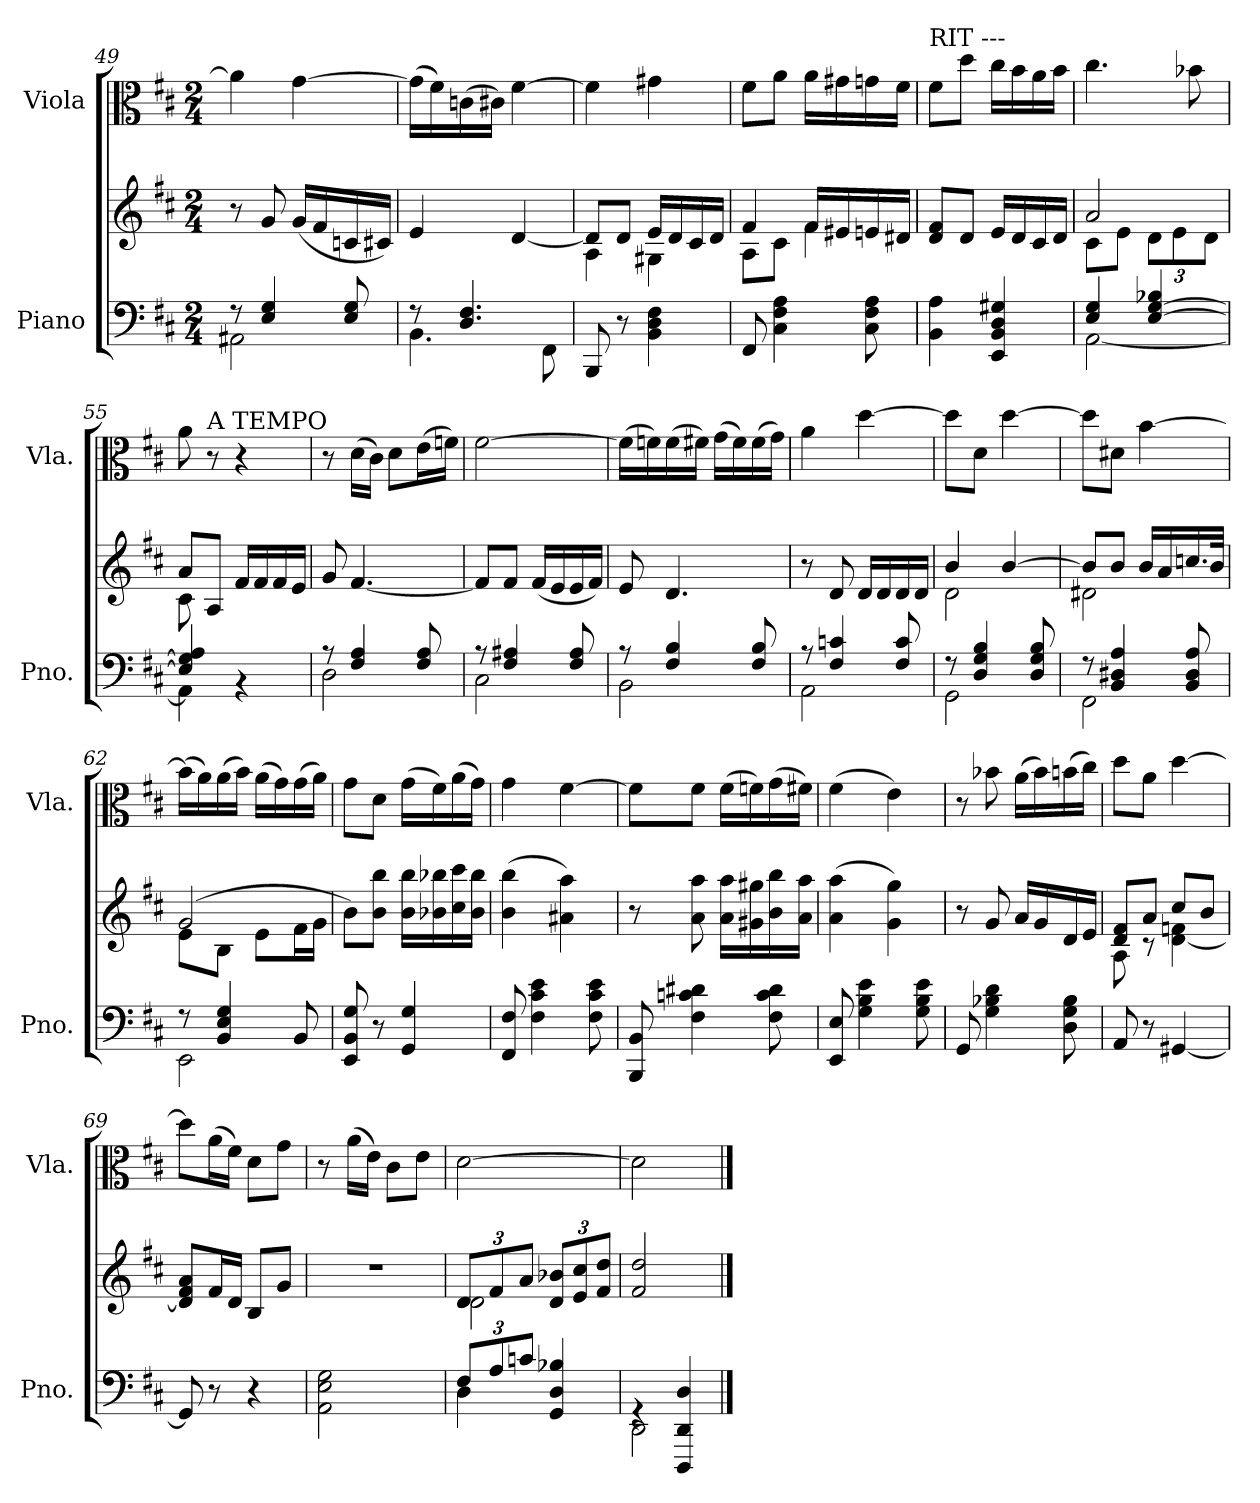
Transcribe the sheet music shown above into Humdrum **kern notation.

**kern	**kern	**kern
*part2	*part2	*part1
*staff3	*staff2	*staff1
*I"Piano	*	*I"Viola
*I'Pno.	*	*I'Vla.
*clefF4	*clefG2	*clefC3
*k[f#c#]	*k[f#c#]	*k[f#c#]
*M2/4	*M2/4	*M2/4
=49	=49	=49
*^	*	*
8r	2AA#X\	8r	4a\]
4E/ 4G/	.	8g/	.
.	.	(16g/LL	[4g\
.	.	16f#/	.
8E/ 8G/	.	16cn/	.
.	.	16c#X/JJ)	.
!!LO:LB:g=z
=50	=50	=50	=50
8r	4.BB\	4e/	(16g\LL]
.	.	.	16f#\)
4.D/ 4.F#/	.	.	(16cn\
.	.	.	16c#X\JJ)
.	.	[4d/	[4f#\
.	8FF#\	.	.
*v	*v	*	*
=51	=51	=51
*	*^	*
8BBB/	8d/L]	4A\	4f#\]
8r	8d/J	.	.
4BB\ 4D\ 4F#\	16e/LL	4G#X\	4g#X\
.	16d/	.	.
.	16c#/	.	.
.	16d/JJ	.	.
=52	=52	=52	=52
8FF#/	4f#/	8A\L	8f#\L
4C#\ 4F#\ 4A\	.	8c#\J	8a\J
.	16f#/LL	4f#\	16a\LL
.	16e#X/	.	16g#X\
8C#\ 8F#\ 8A\	16en/	.	16gn\
.	16d#X/JJ	.	16f#\JJ
*	*v	*v	*
=53	=53	=53
*	*	*MM45
!	!	!LO:TX:a:t=RIT ---
4BB\ 4A\	8d/ 8f#/L	8f#\L
.	8d/J	8dd\J
4EE/ 4BB/ 4D/ 4G#X/	16e/LL	16cc#\LL
.	16d/	16b\
.	16c#/	16a\
.	16d/JJ	16b\JJ
=54	=54	=54
*^	*^	*
4E/ 4G/	[2AA\	2a/	8c#\L	4.cc#\
.	.	.	8e\J	.
*	*	*	*Xbrackettup	*
[4E/ [4G/ 4B-X/	.	.	12d\L	.
.	.	.	12e\	.
.	.	.	.	8b-X\
.	.	.	12d\J	.
!!LO:LB:g=z
=55	=55	=55	=55	=55
4E/] 4G/] 4A/	4AA\]	8a/L	8c#\	8a\
*	*	*	*	*MM60
!	!	!	!	!LO:TX:a:t=A TEMPO
.	.	8A/J	4.ryy	8r
4rBB	4ryy	16f#/LL	.	4r
.	.	16f#/	.	.
.	.	16f#/	.	.
.	.	16e/JJ	.	.
*	*	*v	*v	*
=56	=56	=56	=56
8r	2D\	8g/	8r
4F#/ 4A/	.	[4.f#/	(16d\LL
.	.	.	16c#\JJ)
.	.	.	8d\L
8F#/ 8A/	.	.	(16e\L
.	.	.	16fn\JJ)
=57	=57	=57	=57
8r	2C#\	8f#/L]	[2f#\
4F#/ 4A#X/	.	8f#/J	.
.	.	(16f#/LL	.
.	.	16e/	.
8F#/ 8A#/	.	16e/	.
.	.	16f#/JJ)	.
=58	=58	=58	=58
8r	2BB\	8e/	(16f#\LL]
.	.	.	16fn\)
4F#/ 4B/	.	4.d/	(16f\
.	.	.	16f#X\JJ)
.	.	.	(16g\LL
.	.	.	16f#\)
8F#/ 8B/	.	.	(16f#\
.	.	.	16g\JJ)
=59	=59	=59	=59
8r	2AA\	8r	4a\
4F#/ 4cn/	.	8d/	.
.	.	16d/LL	[4dd\
.	.	16d/	.
8F#/ 8c/	.	16d/	.
.	.	16d/JJ	.
!!LO:PB:g=z
=60	=60	=60	=60
*	*	*^	*
8r	2GG\	4b/	2d\	8dd\L]
4D/ 4G/ 4B/	.	.	.	8d\J
.	.	[4b/	.	[4dd\
8D/ 8G/ 8B/	.	.	.	.
=61	=61	=61	=61	=61
8r	2FF#\	8b/L]	2d#X\	8dd\L]
4BB/ 4D#X/ 4A/	.	8b/J	.	8d#X\J
.	.	16b/LL	.	[4b\
.	.	16a/	.	.
8BB/ 8D#/ 8A/	.	16.ccn/	.	.
.	.	32b/JJk	.	.
=62	=62	=62	=62	=62
8r	2EE\	(2g/	8e\L	(16b\LL]
.	.	.	.	16a\)
4BB/ 4E/ 4G/	.	.	8B\J	(16a\
.	.	.	.	16b\JJ)
.	.	.	8e\L	(16a\LL
.	.	.	.	16g\)
8BB/	.	.	16f#\L	(16g\
.	.	.	16g\JJ	16a\JJ)
*v	*v	*	*	*
*	*v	*v	*
=63	=63	=63
8EE/ 8BB/ 8G/	8b\L)	8g\L
8r	8b\ 8bb\J	8d\J
4GG/ 4G/	16b\ 16bb\LL	(16g\LL
.	16b-X\ 16bb-X\	16f#\)
.	16cc#\ 16ccc#\	(16a\
.	16b-\ 16bb-\JJ	16g\JJ)
=64	=64	=64
8FF#/ 8F#/	(4b\ 4bb\	4g\
4F#\ 4c#\ 4e\	.	.
.	4a#X\ 4aa\)	[4f#\
8F#\ 8c#\ 8e\	.	.
!!LO:LB:g=z
=65	=65	=65
8BBB/ 8BB/	8r	8f#\L]
4F#\ 4cn\ 4d#X\	8a\ 8aa\	8f#\J
.	16a\ 16aa\LL	(16f#\LL
.	16g#X\ 16gg#X\	16fn\)
8F#\ 8c\ 8d#\	16b\ 16bb\	(16g\
.	16a\ 16aa\JJ	16f#X\JJ)
=66	=66	=66
8EE/ 8E/	(4a\ 4aa\	(4f#\
4G\ 4B\ 4e\	.	.
.	4g\ 4gg\)	4e\)
8G\ 8B\ 8e\	.	.
=67	=67	=67
8GG/	8r	8r
4G\ 4B-X\ 4d\	8g/	8b-X\
.	16a/LL	(16a\LL
.	16g/	16b-\)
8D\ 8G\ 8B-\	16d/	(16bn\
.	16e/JJ	16cc#\JJ)
=68	=68	=68
*	*^	*
8AA/	8d/ 8f#/L	8A\	8dd\L
8r	8a/J	8r	8a\J
[4GG#X/	8cc#/L	[4d\ 4fn\	[4dd\
.	8b/J	.	.
*	*v	*v	*
=69	=69	=69
8GG#/]	8d/] 8f#/ 8a/L	8dd\L]
8r	16f#/L	(16a\L
.	16d/JJ	16f#\JJ)
4r	8B/L	8d\L
.	8g/J	8g\J
!!LO:LB:g=z
=70	=70	=70
2AA\ 2E\ 2G\	2r	8r
.	.	(16a\LL
.	.	16e\JJ)
.	.	8c#\L
.	.	8e\J
=71	=71	=71
*Xbrackettup	*	*
*^	*^	*
12F#/L	4D\	12d/L	2d\	[2d\
12A/	.	12f#/	.	.
12cn/J	.	12a/J	.	.
4GG/ 4D/ 4B-X/	4ryy	12d/ 12b-X/L	.	.
.	.	12e/ 12cc#/	.	.
.	.	12f#/ 12dd/J	.	.
*	*	*v	*v	*
=72	=72	=72	=72
4rGG	2DD\	2f#/ 2dd/	2d\]
4DDD/ 4DD/ 4D/	.	.	.
*v	*v	*	*
==	==	==
*-	*-	*-
